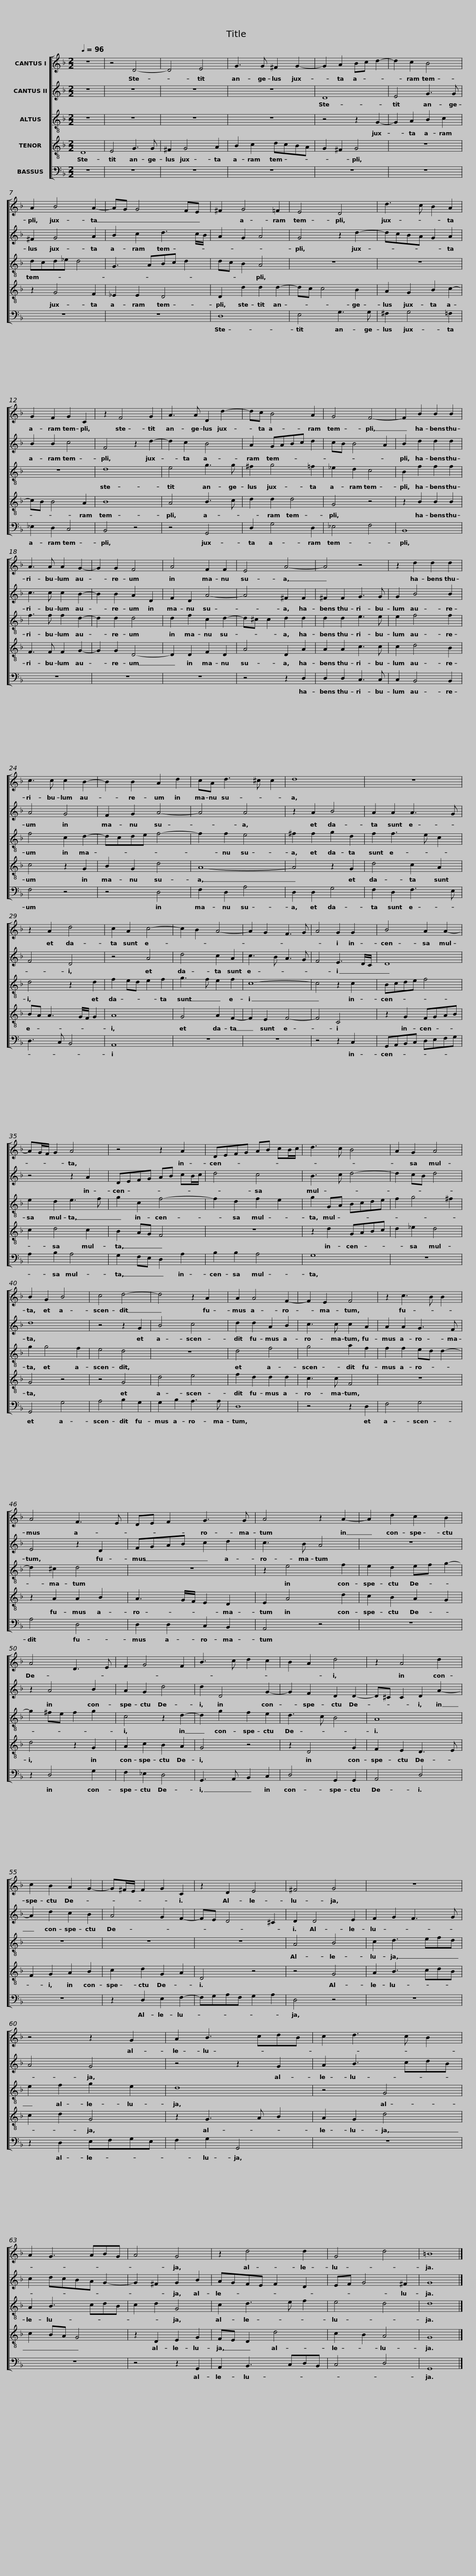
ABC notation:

X:1
%%score [ 1 2 3 4 5 ]
L:1/8
Q:1/4=96
M:2/2
I:linebreak $
K:F
V:1 treble
V:2 treble
V:3 treble-8
V:4 treble-8
V:5 bass
V:1
 z8 | z4 D4- | D4 E4 | G3 G ^F2 G2- | G2 A2 Bc d2- |$ %5
 d2 c2 B4 | A2 B4 A2- | AG G4 FE | ^F2 G4 =F2 | E4 D4 | %10
 d3 c B2 A2 |$ G2 F2 G2 C2 | z2 F4 G2 | A3 A D2 d2- | dc B4 A2 | %15
 G4 F4- | F2 B2 B2 B2 |$ A3 A A2 G2- | G2 G2 F4 | A4 F2 F2 | %20
 E4 A4- | A4 z4 | z2 d2 d2 d2 |$ c3 c c2 B2- | B2 B2 A2 d2 | %25
 cA d3 ^c c2 | d8 | z8 | z2 A2 d4 |$ c2 A2 c4- | %30
 c2 B2 A4- | A2 G2 F3 G | A4 G2 G2 | B4 A2 A2- | AG/F/ G2 A4 |$ %35
 z4 z2 A2 | DEFG AB cB/c/ | d3 c B4 | A2 G2 A4 | B2 G2 B4 | %40
 c4 d4- |$ d4 z2 A2 | A2 A4 F2- | F2 E2 F4 | z2 c3 B B2 | %45
 A4 F3 E |$ DE F2 G3 G |$ A4 z2 A2- | A2 d2 c2 B2 | A4 D3 E | %50
 F2 G4 F2 | B3 c d2 c2 |$ B2 A2 d4 |$ z2 A4 d2 | c2 B2 A2 G2- | %55
 G^F/E/ F2 G2 C2 | z2 D2 E4 | ^F4 G4 | z8 |$ z4 z2 G2 |$ %60
 A2 B3 cdB | c2 d3 c B2 | A2 G3 ABG | A4 G4 | z2 d4 d2 | %65
 G4 d4 | =B8 |] %67
V:2
 z8 | z8 | z8 | z8 | D8 |$ %5
 E4 G3 G | ^F2 G4 A2 | B2 c2 d3 c/B/ | A2 G2 A4 | G4 z2 d2- | %10
 dcBA G2 A2 |$ B2 B2 c4 | F4 z2 d2- | d2 c2 B4 | A2 GABc d2 | %15
 cB B4 A2 | B2 d2 d2 d2 |$ c3 c c2 B2- | B2 B2 A2 D2 | F2 D2 A4- | %20
 A4 ^F2 F2 | ^F2 F2 G3 G | G2 B4 B2 |$ A4 G4 | F2 G2 A4- | %25
 A4 A4 | z2 A2 B4 | A2 A2 A3 G | F4 D4 |$ z4 A4 | %30
 d4 c2 A2 | c3 B A3 G | F4 E3 D/C/ | D8 | z4 z2 A2 |$ %35
 DEFG AB cB/c/ | d4 c4 | B3 c d4- | d2 cB d4 | d8 | %40
 z4 z2 G2 |$ B4 c4 | d2 d2 A2 B2 | c3 c c2 A2 | A2 A2 G3 F | %45
 E4 z2 D2 |$ FGAB c2 d2 |$ c3 B A4 | z8 | z2 A4 B2 | %50
 A2 G2 d4 | d2 D4 G2- |$ G2 F2 D2 D2- |$ D^C C2 D2 A2- | A2 d2 c2 B2 | %55
 A4 G2 F2- | FE D4 ^C2 | D2 D4 E2 | F2 G2 F3 G |$ A4 G4 |$ %60
 z4 z2 G2 | A2 B3 cdB | c2 dcBA G2- | G2 ^F2 G2 B2 | AGFE F2 D2 | %65
 EF G4 ^F2 | G8 |] %67
V:3
 z8 | z8 | z8 | z8 | z4 z2 G2- |$ %5
 G2 A2 B2 c2 | dcd_e d4 | G3 ABc d2 | dc B2 A4 | z8 | %10
 z8 |$ z8 | d8 | e4 g3 g | ^f2 g4 =f2 | %15
 _e2 d2 c4 | B2 f2 f2 f2 |$ f3 f f2 d2- | d2 d2 d4 | d2 f2 c2 d2- | %20
 d^c c2 d2 d2 | d2 d2 e3 e | e2 f4 f2 |$ f4 c2 d2- | dcde f4- | %25
 f2 f2 e4 | ^f2 f2 g2 d2 | f2 f3 e c2 | d4 z2 d2 |$ f2 ed e2 f2 | %30
 g3 f e2 f2 | c8- | c4 z2 c2 | Bcde f4 | e2 d2 e3 f |$ %35
 g2 c2 f4- | f2 d2 f2 e2 | g2 GA Bcde | f2 g4 ^f2 | g2 g4 f2 | %40
 e4 d4 |$ z8 | d4 f4 | g4 a2 f2 | f2 f2 ed d2- | %45
 d2 ^c2 d4 |$ z8 |$ z2 e4 f2 | e2 d2 ef g2- | g2 ^fe f2 g2 | %50
 c4 z2 d2- | d2 g2 f2 e2 |$ d3 c B4 |$ A8 | z8 | %55
 z8 | z8 | A4 B4 | c2 d3 efd |$ e2 f2 g2 e2 |$ %60
 d8 | z4 G4 | A2 B3 cdB | c2 d2 G4 | c2 d3 e f2 | %65
 e4 d4 | d8 |] %67
V:4
 D8 | E4 G3 G | ^F2 G4 A2 | B2 c2 dcBA | G2 ^F2 G4 |$ %5
 z8 | z2 G4 F2 | _E2 E2 D4 | D2 d2 d2 d2- | dc c4 B2 | %10
 A2 G2 B2 c2- |$ cB B4 A2 | B8 | A4 B3 c | d2 d2 d4 | %15
 G4 z4 | z2 B2 B2 B2 |$ F3 F F2 G2- | G2 G2 D4- | D2 D2 F2 D2 | %20
 A4 D2 A2 | A2 A2 c3 c | c2 d4 B2 |$ c4 z2 G2 | B2 G2 d4 | %25
 A8- | A4 z2 G2 | d4 c2 A2 | BA A3 G/F/ G2 |$ A8 | %30
 G4 A2 F2- | F2 E2 F4- | F4 C4 | z2 G2 FGAB | c2 d4 c2 |$ %35
 B2 AG F4 | z8 | z2 d2 GABc | d2 _e2 d4 | G4 z4 | %40
 z4 G4 |$ d4 e4 | f2 d2 d2 d2 | c3 c F4 | z8 | %45
 z2 A2 A2 B2 |$ A3 G/F/ E2 D2 |$ E2 A4 d2 | c2 B2 A2 G2 | d4 z2 G2 | %50
 A2 c2 B2 A2 | G4 z4 |$ z2 D4 G2 |$ F2 E2 D3 E | F2 G2 A2 B2 | %55
 c2 d2 G2 A2 | D4 z4 | z4 G4 | A2 B3 cdB |$ c2 d2 G4 |$ %60
 z2 G3 A B2 | A2 G2 d4 | c2 BA G4 | z2 D2 E2 G2 | FE D2 d4 | %65
 c2 B2 A4 | G8 |] %67
V:5
 z8 | z8 | z8 | z8 | z8 |$ %5
 z8 | z8 | z8 | D,8 | E,4 G,3 G, | %10
 ^F,2 G,4 =F,2 |$ _E,2 D,2 C,4 | B,,4 z4 | z4 G,,4 | D,2 G,4 D,2 | %15
 _E,4 F,4 | B,,8 |$ z8 | z8 | z8 | %20
 z4 z2 D,2 | D,2 D,2 C,3 C, | C,2 B,,4 B,,2 |$ F,4 z4 | z4 D,4 | %25
 F,2 D,2 A,4 | D,2 D,2 G,4 | F,2 D,2 F,3 E, | D,3 C, B,,4 |$ A,,8 | %30
 z8 | z8 | z4 z2 C,2 | G,,A,,B,,C, D,E,F,G, | A,2 B,2 A,4 |$ %35
 G,2 F,E, D,2 A,2 | B,2 B,2 A,4 | G,8 | z8 | G,,4 G,4 | %40
 A,4 B,2 G,2 |$ G,2 B,2 A,3 A, | D,8 | z4 z2 D,2 | F,4 G,4 | %45
 A,4 D,4 |$ D,2 D,2 C,2 B,,2 |$ A,,4 z4 | z8 | z2 D,4 G,2 | %50
 F,2 _E,2 D,4 | G,,3 A,, B,,2 C,2 |$ D,4 G,,2 G,,2 |$ A,,4 D,4 | z8 | %55
 z2 D,2 E,2 F,2- | F,G,A,F, G,2 A,2 | D,4 z4 | z8 |$ z2 D,2 E,F,G,E, |$ %60
 F,2 G,2 G,,4 | z8 | z8 | z4 z2 G,,2 | A,,2 B,,3 C,D,B,, | %65
 C,4 D,4 | G,,8 |] %67
